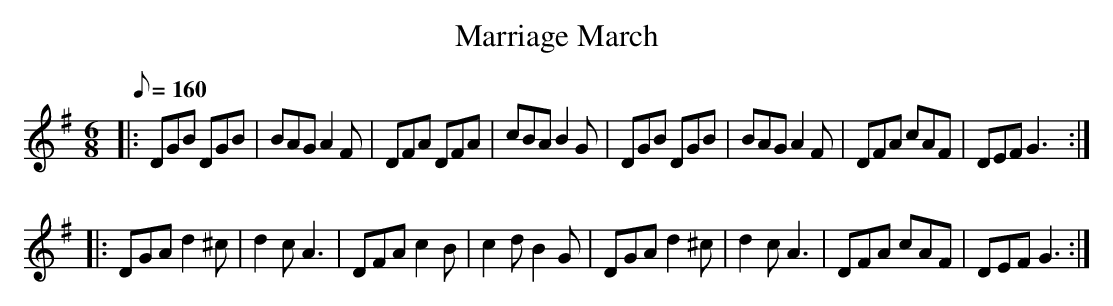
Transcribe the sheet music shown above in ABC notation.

X:1
T:Marriage March
L:1/8
M:6/8
Q:160
K:G major
|:DGB DGB|BAG A2F|DFA DFA|cBA B2G|DGB DGB|BAG A2F|DFA cAF|DEF G3:|
|:DGA d2^c|d2c A3|DFA c2B|c2d B2G|DGA d2^c|d2c A3|DFA cAF|DEF G3:|
